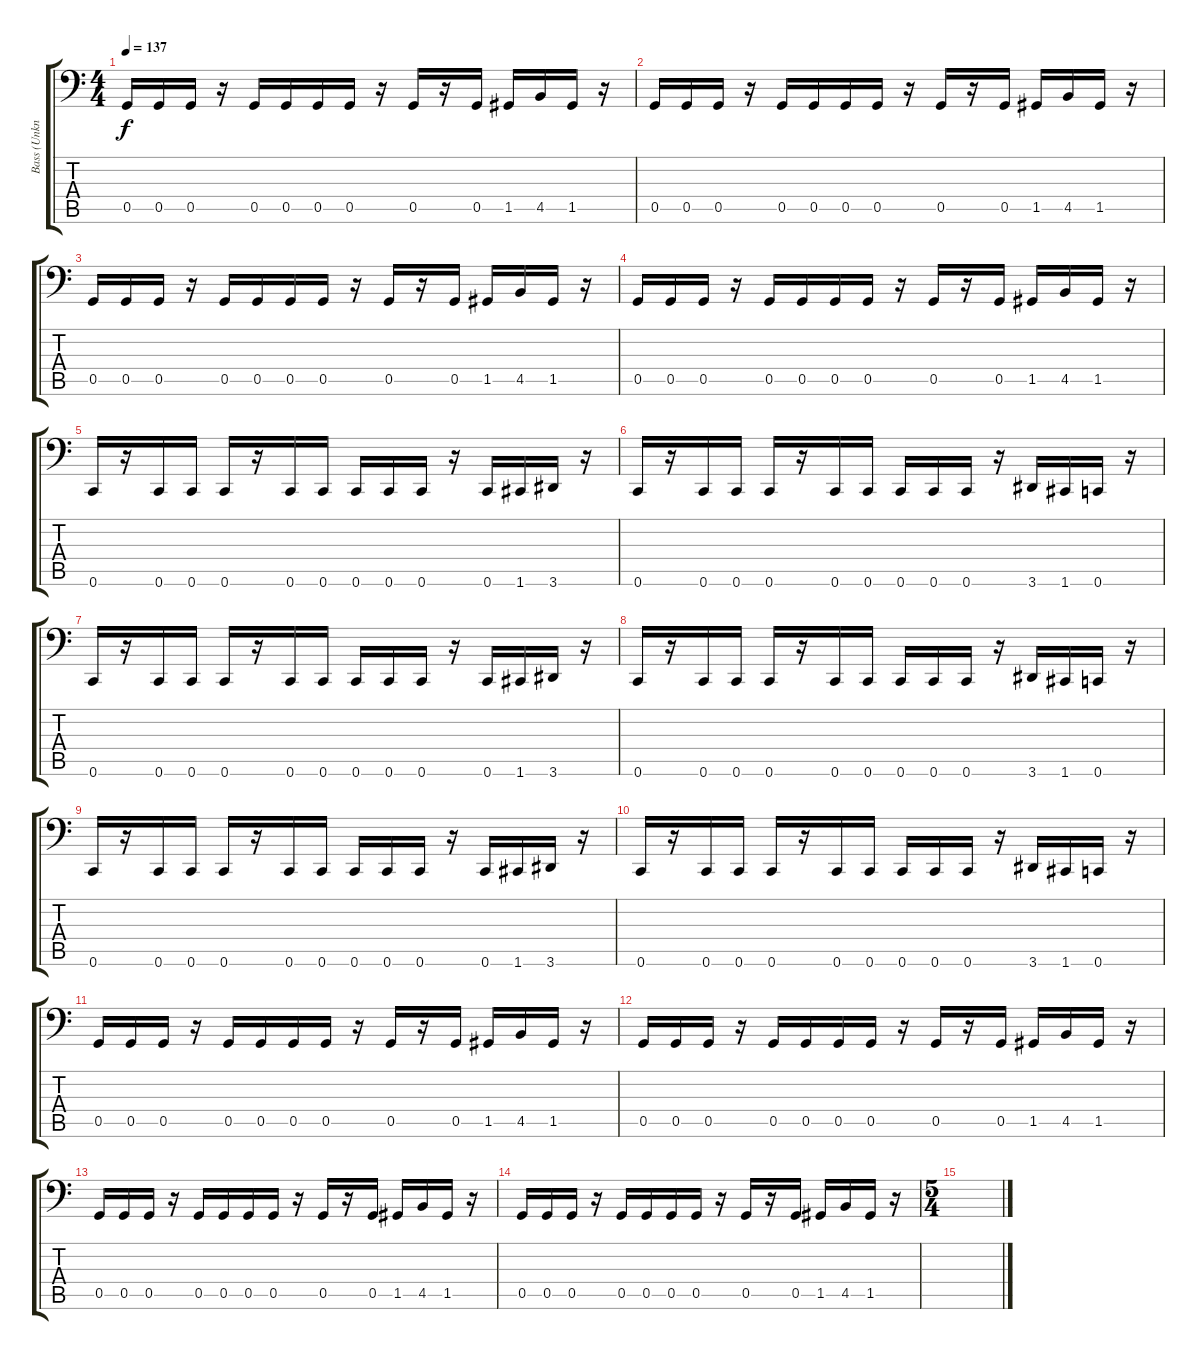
\track ("Bass (Unknown)" "Bass (Unkn") {instrument electricbasspick}
\staff {score tabs}
\tuning (D3 A2 F2 C2 G1 C1) {hide}
\ts (4 4)
\tempo 137
\clef f4
\ks c
0.5.16{dy f} 0.5.16 0.5.16 r.16 0.5.16 0.5.16 0.5.16 0.5.16 r.16 0.5.16 r.16 0.5.16 1.5.16 4.5.16 1.5.16 r.16 |
0.5.16 0.5.16 0.5.16 r.16 0.5.16 0.5.16 0.5.16 0.5.16 r.16 0.5.16 r.16 0.5.16 1.5.16 4.5.16 1.5.16 r.16 |
0.5.16 0.5.16 0.5.16 r.16 0.5.16 0.5.16 0.5.16 0.5.16 r.16 0.5.16 r.16 0.5.16 1.5.16 4.5.16 1.5.16 r.16 |
0.5.16 0.5.16 0.5.16 r.16 0.5.16 0.5.16 0.5.16 0.5.16 r.16 0.5.16 r.16 0.5.16 1.5.16 4.5.16 1.5.16 r.16 |
0.6.16 r.16 0.6.16 0.6.16 0.6.16 r.16 0.6.16 0.6.16 0.6.16 0.6.16 0.6.16 r.16 0.6.16 1.6.16 3.6.16 r.16 |
0.6.16 r.16 0.6.16 0.6.16 0.6.16 r.16 0.6.16 0.6.16 0.6.16 0.6.16 0.6.16 r.16 3.6.16 1.6.16 0.6.16 r.16 |
0.6.16 r.16 0.6.16 0.6.16 0.6.16 r.16 0.6.16 0.6.16 0.6.16 0.6.16 0.6.16 r.16 0.6.16 1.6.16 3.6.16 r.16 |
0.6.16 r.16 0.6.16 0.6.16 0.6.16 r.16 0.6.16 0.6.16 0.6.16 0.6.16 0.6.16 r.16 3.6.16 1.6.16 0.6.16 r.16 |
0.6.16 r.16 0.6.16 0.6.16 0.6.16 r.16 0.6.16 0.6.16 0.6.16 0.6.16 0.6.16 r.16 0.6.16 1.6.16 3.6.16 r.16 |
0.6.16 r.16 0.6.16 0.6.16 0.6.16 r.16 0.6.16 0.6.16 0.6.16 0.6.16 0.6.16 r.16 3.6.16 1.6.16 0.6.16 r.16 |
0.5.16 0.5.16 0.5.16 r.16 0.5.16 0.5.16 0.5.16 0.5.16 r.16 0.5.16 r.16 0.5.16 1.5.16 4.5.16 1.5.16 r.16 |
0.5.16 0.5.16 0.5.16 r.16 0.5.16 0.5.16 0.5.16 0.5.16 r.16 0.5.16 r.16 0.5.16 1.5.16 4.5.16 1.5.16 r.16 |
0.5.16 0.5.16 0.5.16 r.16 0.5.16 0.5.16 0.5.16 0.5.16 r.16 0.5.16 r.16 0.5.16 1.5.16 4.5.16 1.5.16 r.16 |
0.5.16 0.5.16 0.5.16 r.16 0.5.16 0.5.16 0.5.16 0.5.16 r.16 0.5.16 r.16 0.5.16 1.5.16 4.5.16 1.5.16 r.16 |
\ts (5 4)
